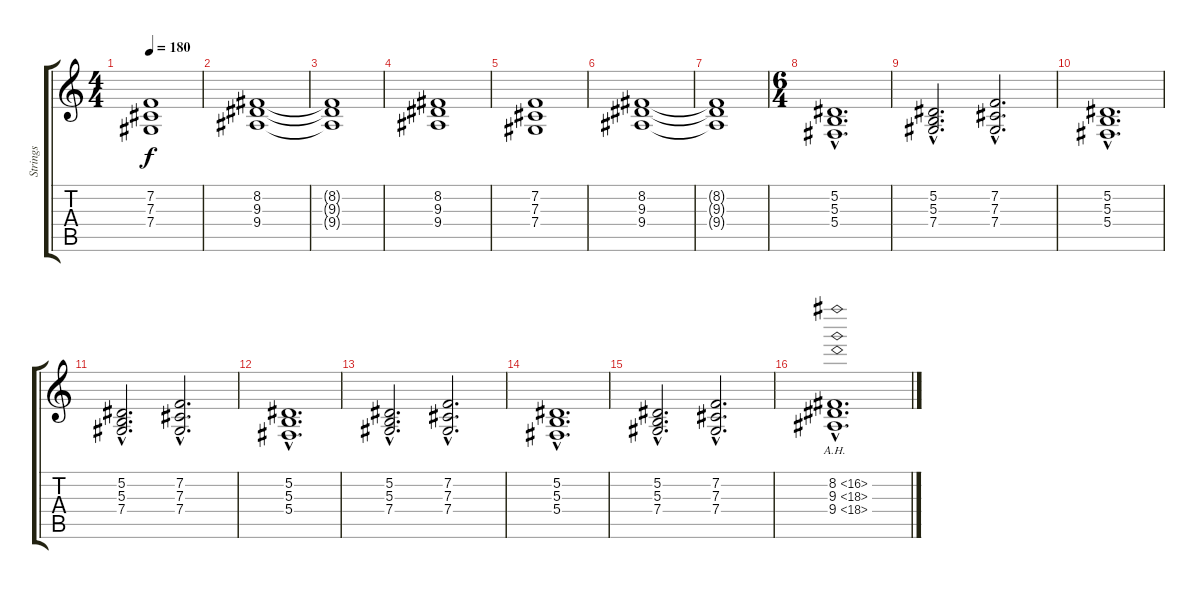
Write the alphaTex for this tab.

\track ("Strings" "Strings") {instrument stringensemble1}
\staff {score tabs}
\tuning (Eb4 Bb3 Gb3 Db3 Ab2 Eb2) {hide}
\ts (4 4)
\tempo 180
\clef g2
\ks c
(7.2 7.3 7.4).1{dy f} |
(8.2 9.3 9.4).1 |
(8.2{t} 9.3{t} 9.4{t}).1 |
(8.2 9.3 9.4).1 |
(7.2 7.3 7.4).1 |
(8.2 9.3 9.4).1 |
(8.2{t} 9.3{t} 9.4{t}).1 |
\ts (6 4)
(5.2{hac} 5.3{hac} 5.4{hac}).1{d} |
(5.2{hac} 5.3{hac} 7.4{hac}).2{d} (7.2{hac} 7.3{hac} 7.4{hac}).2{d} |
(5.2{hac} 5.3{hac} 5.4{hac}).1{d} |
(5.2{hac} 5.3{hac} 7.4{hac}).2{d} (7.2{hac} 7.3{hac} 7.4{hac}).2{d} |
(5.2{hac} 5.3{hac} 5.4{hac}).1{d} |
(5.2{hac} 5.3{hac} 7.4{hac}).2{d} (7.2{hac} 7.3{hac} 7.4{hac}).2{d} |
(5.2{hac} 5.3{hac} 5.4{hac}).1{d} |
(5.2{hac} 5.3{hac} 7.4{hac}).2{d} (7.2{hac} 7.3{hac} 7.4{hac}).2{d} |
(8.2{ah 8 hac} 9.3{ah 9 hac} 9.4{ah 9 hac}).1{d}
